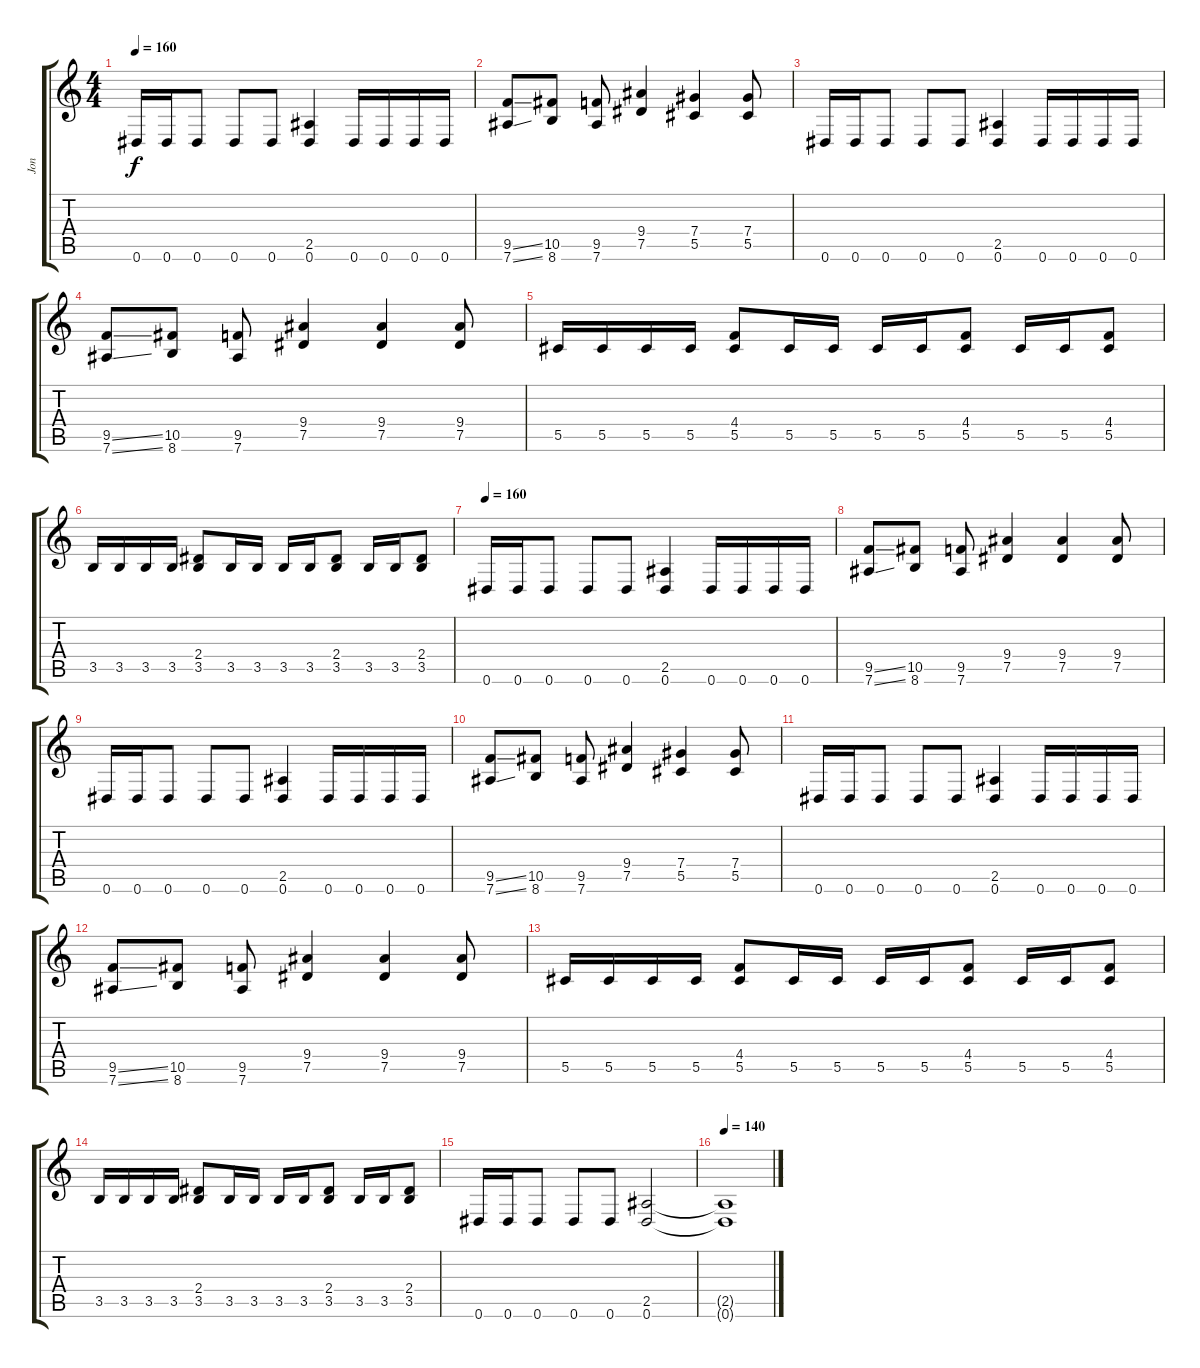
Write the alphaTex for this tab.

\track ("Jon" "Jon") {instrument distortionguitar}
\staff {score tabs}
\tuning (Eb4 Bb3 Gb3 Db3 Ab2 Eb2) {hide}
\ts (4 4)
\tempo 160
\clef g2
\ks c
0.6.16{dy f} 0.6.16 0.6.8 0.6.8 0.6.8 (2.5 0.6).4 0.6.16 0.6.16 0.6.16 0.6.16 |
(9.5{ss} 7.6{ss}).8 (10.5 8.6).8 (9.5 7.6).8 (9.4 7.5).4 (7.4 5.5).4 (7.4 5.5).8 |
0.6.16 0.6.16 0.6.8 0.6.8 0.6.8 (2.5 0.6).4 0.6.16 0.6.16 0.6.16 0.6.16 |
(9.5{ss} 7.6{ss}).8 (10.5 8.6).8 (9.5 7.6).8 (9.4 7.5).4 (9.4 7.5).4 (9.4 7.5).8 |
5.5.16 5.5.16 5.5.16 5.5.16 (4.4 5.5).8 5.5.16 5.5.16 5.5.16 5.5.16 (4.4 5.5).8 5.5.16 5.5.16 (4.4 5.5).8 |
3.5.16 3.5.16 3.5.16 3.5.16 (2.4 3.5).8 3.5.16 3.5.16 3.5.16 3.5.16 (2.4 3.5).8 3.5.16 3.5.16 (2.4 3.5).8 |
\tempo 160
0.6.16 0.6.16 0.6.8 0.6.8 0.6.8 (2.5 0.6).4 0.6.16 0.6.16 0.6.16 0.6.16 |
(9.5{ss} 7.6{ss}).8 (10.5 8.6).8 (9.5 7.6).8 (9.4 7.5).4 (9.4 7.5).4 (9.4 7.5).8 |
0.6.16 0.6.16 0.6.8 0.6.8 0.6.8 (2.5 0.6).4 0.6.16 0.6.16 0.6.16 0.6.16 |
(9.5{ss} 7.6{ss}).8 (10.5 8.6).8 (9.5 7.6).8 (9.4 7.5).4 (7.4 5.5).4 (7.4 5.5).8 |
0.6.16 0.6.16 0.6.8 0.6.8 0.6.8 (2.5 0.6).4 0.6.16 0.6.16 0.6.16 0.6.16 |
(9.5{ss} 7.6{ss}).8 (10.5 8.6).8 (9.5 7.6).8 (9.4 7.5).4 (9.4 7.5).4 (9.4 7.5).8 |
5.5.16 5.5.16 5.5.16 5.5.16 (4.4 5.5).8 5.5.16 5.5.16 5.5.16 5.5.16 (4.4 5.5).8 5.5.16 5.5.16 (4.4 5.5).8 |
3.5.16 3.5.16 3.5.16 3.5.16 (2.4 3.5).8 3.5.16 3.5.16 3.5.16 3.5.16 (2.4 3.5).8 3.5.16 3.5.16 (2.4 3.5).8 |
0.6.16 0.6.16 0.6.8 0.6.8 0.6.8 (2.5 0.6).2 |
\tempo 140
(2.5{t} 0.6{t}).1
